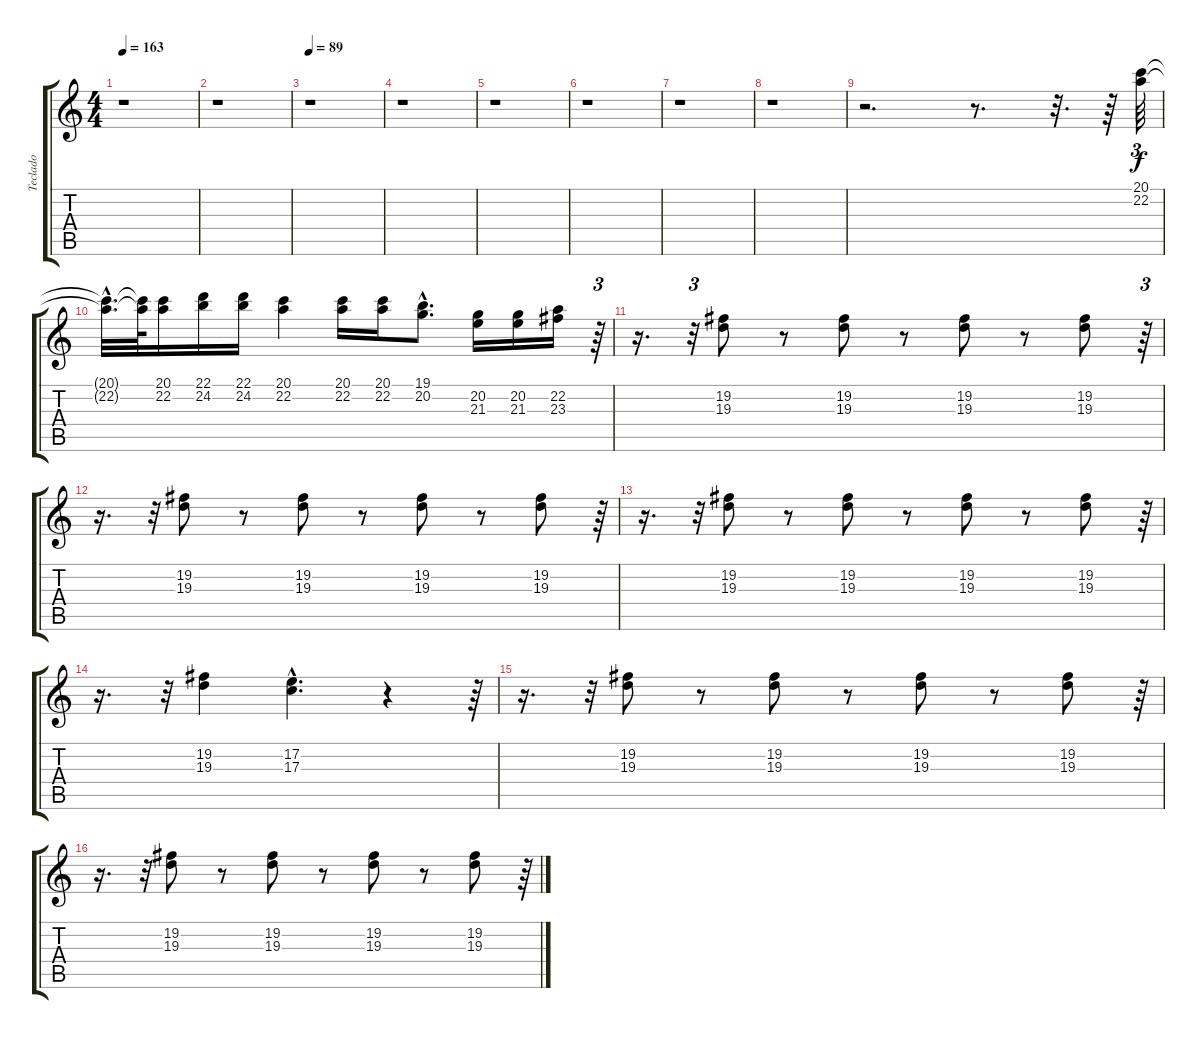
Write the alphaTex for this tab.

\track ("Teclado" "Teclado") {instrument flute}
\staff {score tabs}
\tuning (E4 B3 G3 D3 A2 E2) {hide}
\ts (4 4)
\tempo 163
\clef g2
\ks c
r.1{dy f} |
r.1 |
\tempo 89
r.1 |
r.1 |
r.1 |
r.1 |
r.1 |
r.1 |
r.2{d} r.8{d} r.32{d} r.64 (20.1 22.2).64{tu (3 2)} |
(20.1{hac t} 22.2{hac t}).32{d} (20.1{t} 22.2{t}).64 (20.1 22.2).16 (22.1 24.2).16 (22.1 24.2).16 (20.1 22.2).4 (20.1 22.2).16 (20.1 22.2).16 (19.1{hac} 20.2{hac}).8{d} (20.2 21.3).16 (20.2 21.3).16 (22.2 23.3).16 r.64{tu (3 2)} |
r.16{d} r.32{tu (3 2)} (19.2 19.3).8 r.8 (19.2 19.3).8 r.8 (19.2 19.3).8 r.8 (19.2 19.3).8 r.64{tu (3 2)} |
r.16{d} r.32{tu (3 2)} (19.2 19.3).8 r.8 (19.2 19.3).8 r.8 (19.2 19.3).8 r.8 (19.2 19.3).8 r.64{tu (3 2)} |
r.16{d} r.32{tu (3 2)} (19.2 19.3).8 r.8 (19.2 19.3).8 r.8 (19.2 19.3).8 r.8 (19.2 19.3).8 r.64{tu (3 2)} |
r.16{d} r.32{tu (3 2)} (19.2 19.3).4 (17.2{hac} 17.3{hac}).4{d} r.4 r.64{tu (3 2)} |
r.16{d} r.32{tu (3 2)} (19.2 19.3).8 r.8 (19.2 19.3).8 r.8 (19.2 19.3).8 r.8 (19.2 19.3).8 r.64{tu (3 2)} |
r.16{d} r.32{tu (3 2)} (19.2 19.3).8 r.8 (19.2 19.3).8 r.8 (19.2 19.3).8 r.8 (19.2 19.3).8 r.64{tu (3 2)}
